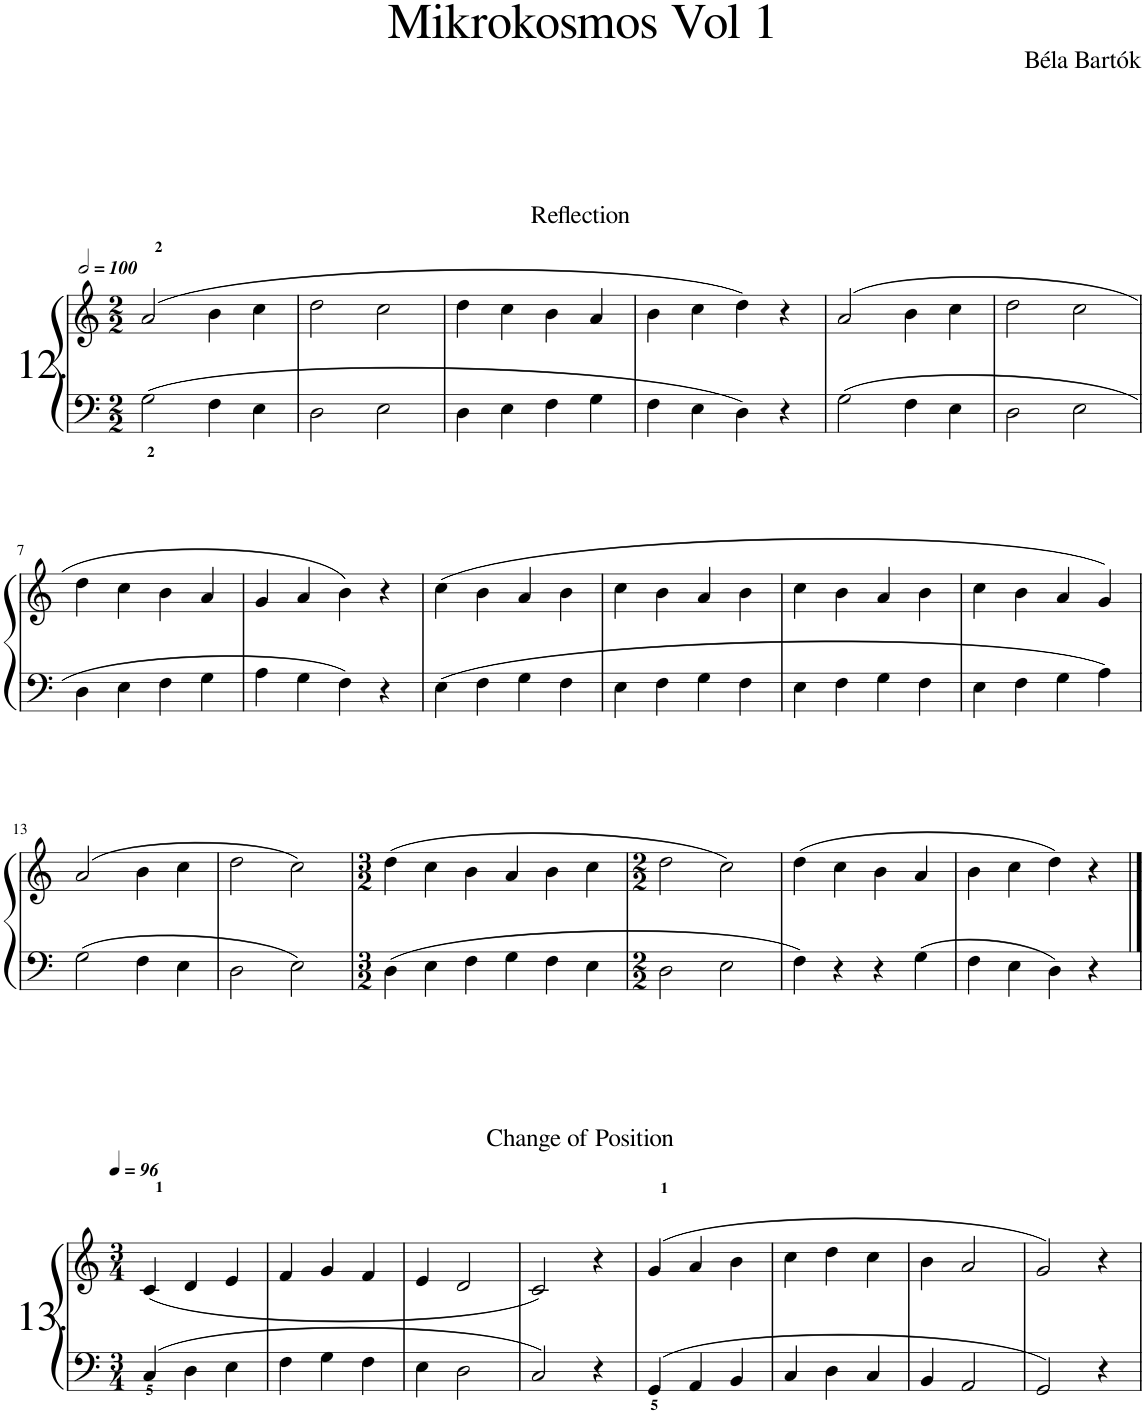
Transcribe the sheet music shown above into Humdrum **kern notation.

**kern	**kern
*part1	*part1
*staff2	*staff1
*I"Piano	*
*I'Pno.	*
*clefF4	*clefG2
*k[]	*k[]
*M2/2	*M2/2
*MM200	*MM200
=1	=1
2G<\	(2a/
4F\	4b\
4E\	4cc\
=2	=2
2D\	2dd\
2E\	2cc\
=3	=3
4D\	4dd\
4E\	4cc\
4F\	4b\
4G\	4a/
=4	=4
4F\	4b\
4E\	4cc\
4D\	4dd\)
4r	4r
=5	=5
2G\	(2a/
4F\	4b\
4E\	4cc\
=6	=6
2D\	2dd\
2E\	2cc\
!!LO:LB:g=z
=7	=7
4D\	4dd\
4E\	4cc\
4F\	4b\
4G\	4a/
=8	=8
4A\	4g/
4G\	4a/
4F\	4b\)
4r	4r
=9	=9
4E\	(4cc\
4F\	4b\
4G\	4a/
4F\	4b\
=10	=10
4E\	4cc\
4F\	4b\
4G\	4a/
4F\	4b\
=11	=11
4E\	4cc\
4F\	4b\
4G\	4a/
4F\	4b\
=12	=12
4E\	4cc\
4F\	4b\
4G\	4a/
4A\	4g/)
!!LO:LB:g=z
=13	=13
2G\	(2a/
4F\	4b\
4E\	4cc\
=14	=14
2D\	2dd\
2E\	2cc\)
=15	=15
*M3/2	*M3/2
4D\	(4dd\
4E\	4cc\
4F\	4b\
4G\	4a/
4F\	4b\
4E\	4cc\
=16	=16
*M2/2	*M2/2
2D\	2dd\
2E\	2cc\)
=17	=17
4F\	(4dd\
4r	4cc\
4r	4b\
4G\	4a/
=18	=18
4F\	4b\
4E\	4cc\
4D\	4dd\)
4r	4r
!!LO:LB:g=z
==1	==1
*k[]	*k[]
*M3/4	*M3/4
*	*MM96
4C/	(4c/
4D\	4d/
4E\	4e/
=2	=2
4F\	4f/
4G\	4g/
4F\	4f/
=3	=3
4E\	4e/
2D\	2d/
=4	=4
2C/	2c/)
4r	4r
=5	=5
4GG/	(4g/
4AA/	4a/
4BB/	4b\
=6	=6
4C/	4cc\
4D\	4dd\
4C/	4cc\
=7	=7
4BB/	4b\
2AA/	2a/
=8	=8
2GG/	2g/)
4r	4r
=	=
*-	*-
